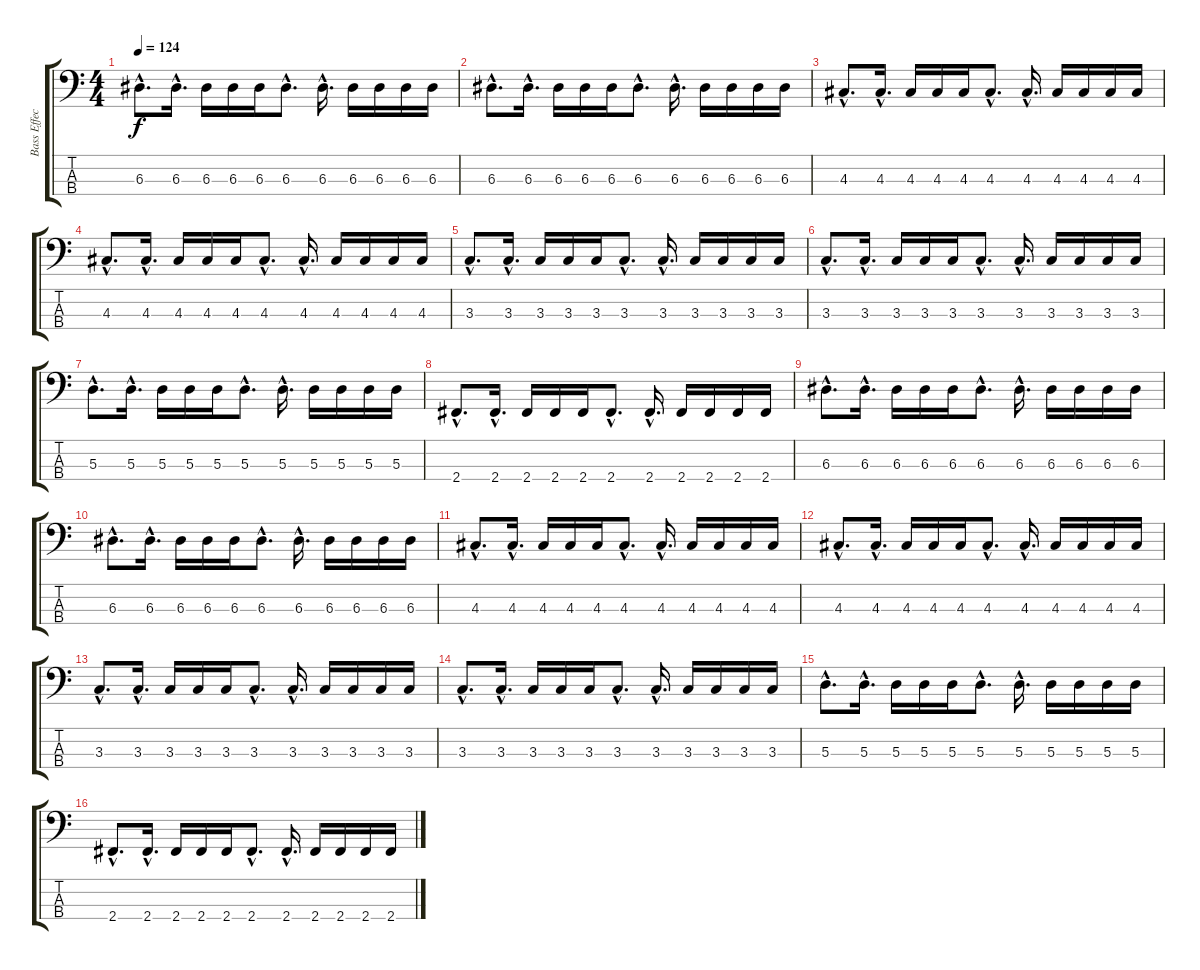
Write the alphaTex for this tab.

\track ("Bass Effect" "Bass Effec") {instrument overdrivenguitar}
\staff {score tabs}
\tuning (G2 D2 A1 E1) {hide}
\ts (4 4)
\tempo 124
\clef f4
\ks c
6.3{hac}.8{d dy f} 6.3{hac}.16{d} 6.3.16 6.3.16 6.3.16 6.3{hac}.8{d} 6.3{hac}.16{d} 6.3.16 6.3.16 6.3.16 6.3.16 |
6.3{hac}.8{d} 6.3{hac}.16{d} 6.3.16 6.3.16 6.3.16 6.3{hac}.8{d} 6.3{hac}.16{d} 6.3.16 6.3.16 6.3.16 6.3.16 |
4.3{hac}.8{d} 4.3{hac}.16{d} 4.3.16 4.3.16 4.3.16 4.3{hac}.8{d} 4.3{hac}.16{d} 4.3.16 4.3.16 4.3.16 4.3.16 |
4.3{hac}.8{d} 4.3{hac}.16{d} 4.3.16 4.3.16 4.3.16 4.3{hac}.8{d} 4.3{hac}.16{d} 4.3.16 4.3.16 4.3.16 4.3.16 |
3.3{hac}.8{d} 3.3{hac}.16{d} 3.3.16 3.3.16 3.3.16 3.3{hac}.8{d} 3.3{hac}.16{d} 3.3.16 3.3.16 3.3.16 3.3.16 |
3.3{hac}.8{d} 3.3{hac}.16{d} 3.3.16 3.3.16 3.3.16 3.3{hac}.8{d} 3.3{hac}.16{d} 3.3.16 3.3.16 3.3.16 3.3.16 |
5.3{hac}.8{d} 5.3{hac}.16{d} 5.3.16 5.3.16 5.3.16 5.3{hac}.8{d} 5.3{hac}.16{d} 5.3.16 5.3.16 5.3.16 5.3.16 |
2.4{hac}.8{d} 2.4{hac}.16{d} 2.4.16 2.4.16 2.4.16 2.4{hac}.8{d} 2.4{hac}.16{d} 2.4.16 2.4.16 2.4.16 2.4.16 |
6.3{hac}.8{d} 6.3{hac}.16{d} 6.3.16 6.3.16 6.3.16 6.3{hac}.8{d} 6.3{hac}.16{d} 6.3.16 6.3.16 6.3.16 6.3.16 |
6.3{hac}.8{d} 6.3{hac}.16{d} 6.3.16 6.3.16 6.3.16 6.3{hac}.8{d} 6.3{hac}.16{d} 6.3.16 6.3.16 6.3.16 6.3.16 |
4.3{hac}.8{d} 4.3{hac}.16{d} 4.3.16 4.3.16 4.3.16 4.3{hac}.8{d} 4.3{hac}.16{d} 4.3.16 4.3.16 4.3.16 4.3.16 |
4.3{hac}.8{d} 4.3{hac}.16{d} 4.3.16 4.3.16 4.3.16 4.3{hac}.8{d} 4.3{hac}.16{d} 4.3.16 4.3.16 4.3.16 4.3.16 |
3.3{hac}.8{d} 3.3{hac}.16{d} 3.3.16 3.3.16 3.3.16 3.3{hac}.8{d} 3.3{hac}.16{d} 3.3.16 3.3.16 3.3.16 3.3.16 |
3.3{hac}.8{d} 3.3{hac}.16{d} 3.3.16 3.3.16 3.3.16 3.3{hac}.8{d} 3.3{hac}.16{d} 3.3.16 3.3.16 3.3.16 3.3.16 |
5.3{hac}.8{d} 5.3{hac}.16{d} 5.3.16 5.3.16 5.3.16 5.3{hac}.8{d} 5.3{hac}.16{d} 5.3.16 5.3.16 5.3.16 5.3.16 |
2.4{hac}.8{d} 2.4{hac}.16{d} 2.4.16 2.4.16 2.4.16 2.4{hac}.8{d} 2.4{hac}.16{d} 2.4.16 2.4.16 2.4.16 2.4.16
